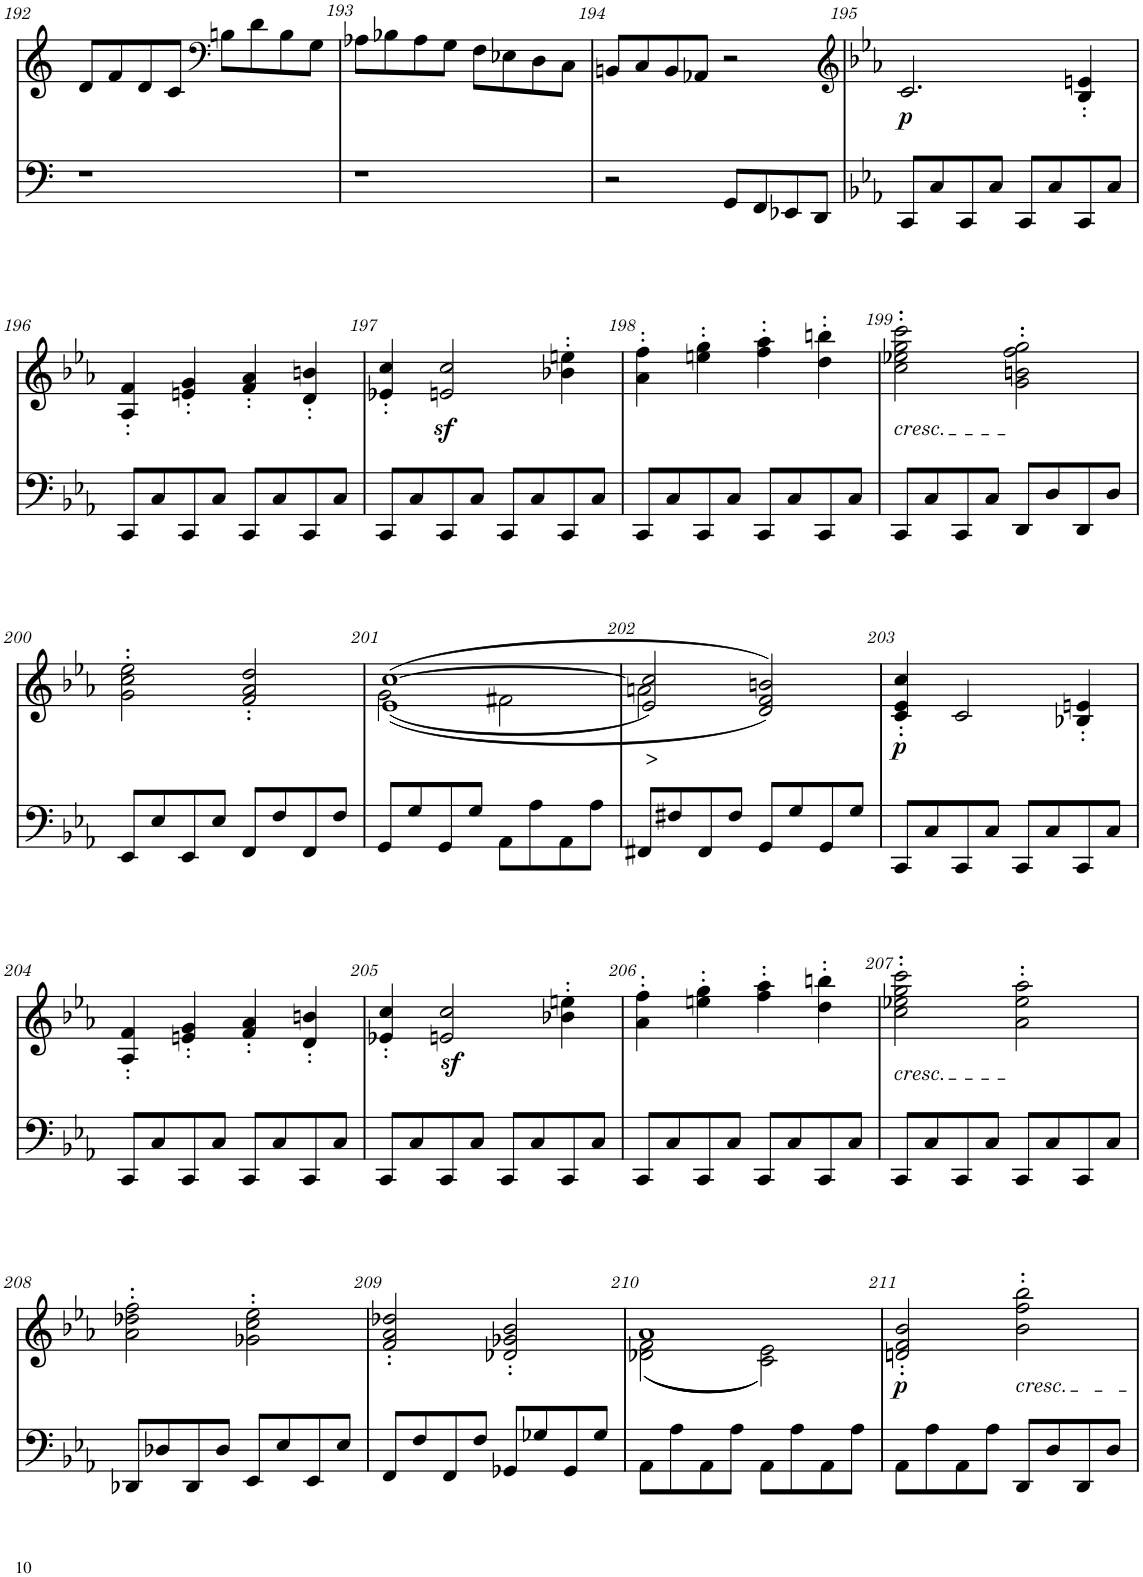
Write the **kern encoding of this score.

**kern	**kern	**text	**dynam
*part2	*part1	*part1	*part1
*staff2	*staff1	*staff1	*staff1
*I"piano	*I"piano	*	*
*I'Pno	*I'Pno	*	*
!!LO:PB:g=z
*clefF4	*clefG2	*	*
*k[]	*k[]	*	*
*M2/2	*M2/2	*	*
*met(c|)	*met(c|)	*	*
=192	=192	=192	=192
1r	8d/L	.	.
.	8f/	.	.
.	8d/	.	.
.	8c/J	.	.
*	*clefF4	*	*
.	8Bn\L	.	.
.	8d\	.	.
.	8B\	.	.
.	8G\J	.	.
=193	=193	=193	=193
1r	8A-X\L	.	.
.	8B-X\	.	.
.	8A-\	.	.
.	8G\J	.	.
.	8F\L	.	.
.	8E-X\	.	.
.	8D\	.	.
.	8C\J	.	.
=194	=194	=194	=194
2r	8BBn/L	.	.
.	8C/	.	.
.	8BB/	.	.
.	8AA-X/J	.	.
8GG/L	2r	.	.
8FF/	.	.	.
8EE-X/	.	.	.
8DD/J	.	.	.
=195	=195	=195	=195
*	*clefG2	*	*
*k[b-e-a-]	*k[b-e-a-]	*	*
!	!	!LO:LY:b	!LO:DY:b
8CC/L	2.c/	p	p
8C/	.	.	.
8CC/	.	.	.
8C/J	.	.	.
8CC/L	.	.	.
8C/	.	.	.
8CC/	4B-/' 4en/'	.	.
8C/J	.	.	.
!!LO:LB:g=z
=196	=196	=196	=196
8CC/L	4A-/' 4f/'	.	.
8C/	.	.	.
8CC/	4en/' 4g/'	.	.
8C/J	.	.	.
8CC/L	4f/' 4a-/'	.	.
8C/	.	.	.
8CC/	4d/' 4bn/'	.	.
8C/J	.	.	.
=197	=197	=197	=197
8CC/L	4e-X/' 4cc/'	.	.
8C/	.	.	.
8CC/	2en/z< 2cc/z<	.	.
8C/J	.	.	.
8CC/L	.	.	.
8C/	.	.	.
8CC/	4b-X\' 4een\'	.	.
8C/J	.	.	.
=198	=198	=198	=198
8CC/L	4a-\' 4ff\'	.	.
8C/	.	.	.
8CC/	4een\' 4gg\'	.	.
8C/J	.	.	.
8CC/L	4ff\' 4aa-\'	.	.
8C/	.	.	.
8CC/	4dd\' 4bbn\'	.	.
8C/J	.	.	.
=199	=199	=199	=199
!	!LO:TX:b:i:t=cresc.	!	!
8CC/L	2cc\' 2ee-X\' 2gg\' 2ccc\'	.	.
8C/	.	.	.
8CC/	.	.	.
8C/J	.	.	.
8DD/L	2g\' 2bn\' 2ff\' 2gg\'	.	.
8D/	.	.	.
8DD/	.	.	.
8D/J	.	.	.
!!LO:LB:g=z
=200	=200	=200	=200
8EE-/L	2g\' 2cc\' 2ee-\'	.	.
8E-/	.	.	.
8EE-/	.	.	.
8E-/J	.	.	.
8FF/L	2f/' 2a-/' 2dd/'	.	.
8F/	.	.	.
8FF/	.	.	.
8F/J	.	.	.
=201	=201	=201	=201
*	*^	*	*
8GG/L	(<((<1e- [1cc	2g\	.	.
8G/	.	.	.	.
8GG/	.	.	.	.
8G/J	.	.	.	.
8AA-\L	.	2f#X\	.	.
8A-\	.	.	.	.
8AA-\	.	.	.	.
8A-\J	.	.	.	.
=202	=202	=202	=202	=202
!	!	!	!LO:LY:b	!
8FF#X/L	2e-/ 2cc/])	2an\	>	.
8F#X/	.	.	.	.
8FF#/	.	.	.	.
8F#/J	.	.	.	.
8GG/L	2d/ 2f/ 2bn/))	2ryy	.	.
8G/	.	.	.	.
8GG/	.	.	.	.
8G/J	.	.	.	.
*	*v	*v	*	*
=203	=203	=203	=203
!	!	!LO:LY:b	!LO:DY:b
8CC/L	4c/' 4e-/' 4cc/'	p	p
8C/	.	.	.
8CC/	2c/	.	.
8C/J	.	.	.
8CC/L	.	.	.
8C/	.	.	.
8CC/	4B-X/' 4en/'	.	.
8C/J	.	.	.
!!LO:LB:g=z
=204	=204	=204	=204
8CC/L	4A-/' 4f/'	.	.
8C/	.	.	.
8CC/	4en/' 4g/'	.	.
8C/J	.	.	.
8CC/L	4f/' 4a-/'	.	.
8C/	.	.	.
8CC/	4d/' 4bn/'	.	.
8C/J	.	.	.
=205	=205	=205	=205
8CC/L	4e-X/' 4cc/'	.	.
8C/	.	.	.
8CC/	2en/z< 2cc/z<	.	.
8C/J	.	.	.
8CC/L	.	.	.
8C/	.	.	.
8CC/	4b-X\' 4een\'	.	.
8C/J	.	.	.
=206	=206	=206	=206
8CC/L	4a-\' 4ff\'	.	.
8C/	.	.	.
8CC/	4een\' 4gg\'	.	.
8C/J	.	.	.
8CC/L	4ff\' 4aa-\'	.	.
8C/	.	.	.
8CC/	4dd\' 4bbn\'	.	.
8C/J	.	.	.
=207	=207	=207	=207
!	!LO:TX:b:i:t=cresc.	!	!
8CC/L	2cc\' 2ee-X\' 2gg\' 2ccc\'	.	.
8C/	.	.	.
8CC/	.	.	.
8C/J	.	.	.
8CC/L	2a-\' 2ee-\' 2aa-\'	.	.
8C/	.	.	.
8CC/	.	.	.
8C/J	.	.	.
!!LO:LB:g=z
=208	=208	=208	=208
8DD-X/L	2a-\' 2dd-X\' 2ff\'	.	.
8D-X/	.	.	.
8DD-/	.	.	.
8D-/J	.	.	.
8EE-/L	2g-X\' 2cc\' 2ee-\'	.	.
8E-/	.	.	.
8EE-/	.	.	.
8E-/J	.	.	.
=209	=209	=209	=209
8FF/L	2f/' 2a-/' 2dd-X/'	.	.
8F/	.	.	.
8FF/	.	.	.
8F/J	.	.	.
8GG-X/L	2d-X/' 2g-X/' 2b-/'	.	.
8G-X/	.	.	.
8GG-/	.	.	.
8G-/J	.	.	.
=210	=210	=210	=210
*	*^	*	*
8AA-\L	1a-	(<(2d-X\ 2f\	.	.
8A-\	.	.	.	.
8AA-\	.	.	.	.
8A-\J	.	.	.	.
8AA-\L	.	2c\ 2e-\))	.	.
8A-\	.	.	.	.
8AA-\	.	.	.	.
8A-\J	.	.	.	.
*	*v	*v	*	*
=211	=211	=211	=211
!	!	!LO:LY:b	!LO:DY:b
8AA-\L	2dn/' 2f/' 2b-/'	p	p
8A-\	.	.	.
8AA-\	.	.	.
8A-\J	.	.	.
!	!LO:TX:b:i:t=cresc.	!	!
!	!	!LO:LY:b	!
8DD/L	2b-\' 2ff\' 2bb-\'	<	.
8D/	.	.	.
8DD/	.	.	.
8D/J	.	.	.
=	=	=	=
*-	*-	*-	*-
